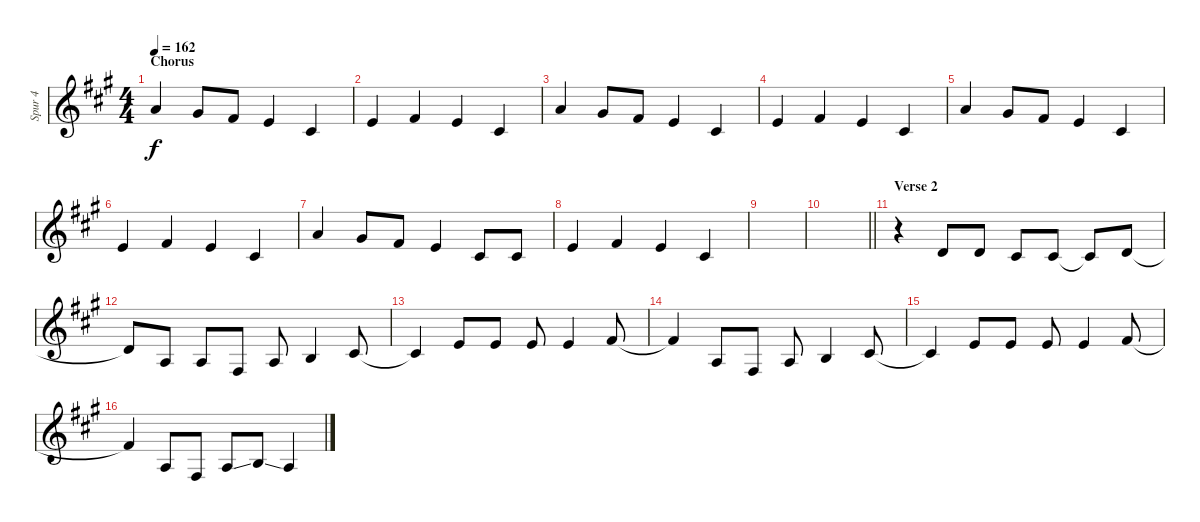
\track ("Spur 4" "Spur 4") {instrument lead6voice}
\staff {score}
\tuning (E4 B3 G3 D3 A2 E2) {hide}
\ts (4 4)
\section ("" "Chorus")
\tempo 162
\clef g2
\ks a
5.1.4{dy f} 4.1.8 2.1.8 0.1.4 2.2.4 |
0.1.4 2.1.4 0.1.4 2.2.4 |
5.1.4 4.1.8 2.1.8 0.1.4 2.2.4 |
0.1.4 2.1.4 0.1.4 2.2.4 |
5.1.4 4.1.8 2.1.8 0.1.4 2.2.4 |
0.1.4 2.1.4 0.1.4 2.2.4 |
5.1.4 4.1.8 2.1.8 0.1.4 2.2.8 2.2.8 |
0.1.4 2.1.4 0.1.4 2.2.4 |
|
\barLineRight lightlight
|
\section ("" "Verse 2")
r.4 3.2.8 3.2.8 2.2.8 2.2.8 2.2{t}.8 3.2.8 |
3.2{t}.8 2.3.8 2.3.8 4.4.8 2.3.8 4.3.4 6.3.8 |
6.3{t}.4 0.1.8 0.1.8 0.1.8 0.1.4 2.1.8 |
2.1{t}.4 2.3.8 4.4.8 2.3.8 4.3.4 2.2.8 |
2.2{t}.4 0.1.8 0.1.8 0.1.8 0.1.4 2.1.8 |
2.1{t}.4 2.3.8 4.4.8 2.3{ss}.8 4.3{ss}.8 2.3.4
